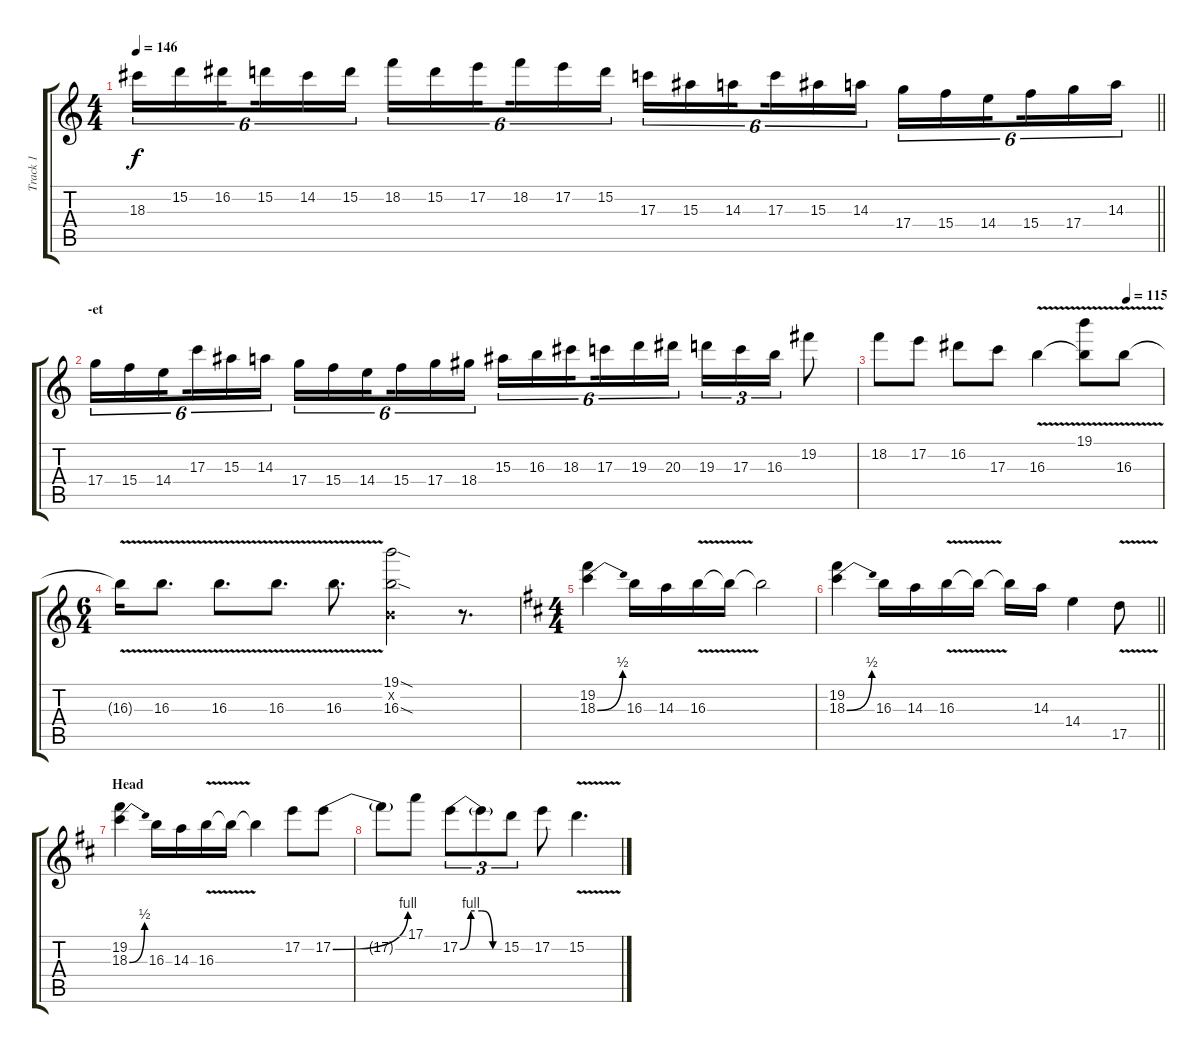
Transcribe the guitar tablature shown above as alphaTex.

\track ("Track 1" "Track 1") {instrument electricguitarclean}
\staff {score tabs}
\tuning (E4 B3 G3 D3 A2 E2) {hide}
\ts (4 4)
\tempo 146
\clef g2
\barLineRight lightlight
\ks c
18.3.16{tu (6 4) dy f} 15.2.16{tu (6 4)} 16.2.16{tu (6 4) beam splitsecondary} 15.2.16{tu (6 4)} 14.2.16{tu (6 4)} 15.2.16{tu (6 4)} 18.2.16{tu (6 4)} 15.2.16{tu (6 4)} 17.2.16{tu (6 4) beam splitsecondary} 18.2.16{tu (6 4)} 17.2.16{tu (6 4)} 15.2.16{tu (6 4)} 17.3.16{tu (6 4)} 15.3.16{tu (6 4)} 14.3.16{tu (6 4) beam splitsecondary} 17.3.16{tu (6 4)} 15.3.16{tu (6 4)} 14.3.16{tu (6 4)} 17.4.16{tu (6 4)} 15.4.16{tu (6 4)} 14.4.16{tu (6 4) beam splitsecondary} 15.4.16{tu (6 4)} 17.4.16{tu (6 4)} 14.3.16{tu (6 4)} |
\section ("" "-et")
17.4.16{tu (6 4)} 15.4.16{tu (6 4)} 14.4.16{tu (6 4) beam splitsecondary} 17.3.16{tu (6 4)} 15.3.16{tu (6 4)} 14.3.16{tu (6 4)} 17.4.16{tu (6 4)} 15.4.16{tu (6 4)} 14.4.16{tu (6 4) beam splitsecondary} 15.4.16{tu (6 4)} 17.4.16{tu (6 4)} 18.4.16{tu (6 4)} 15.3.16{tu (6 4)} 16.3.16{tu (6 4)} 18.3.16{tu (6 4) beam splitsecondary} 17.3.16{tu (6 4)} 19.3.16{tu (6 4)} 20.3.16{tu (6 4)} 19.3.16{tu (3 2)} 17.3.16{tu (3 2)} 16.3.16{tu (3 2)} 19.2.8 |
\tempo (115 0.875)
18.2.8 17.2.8 16.2.8 17.3.8 16.3{v}.4 (19.1 16.3{t}).8 16.3{v}.8 |
\ts (6 4)
16.3{t}.16 16.3{v}.8{d} 16.3{v}.8{d} 16.3{v}.8{d} 16.3{v}.8{d} (19.1{sod} 0.2{x} 16.3{sod}).2 r.8{d} |
\ts (4 4)
\ks bminor
(19.2 18.3{be (bend 0 0 60 2)}).4 16.3.16 14.3.16 16.3{v}.16 16.3{t}.16 16.3{t}.2 |
\barLineRight lightlight
(19.2 18.3{be (bend 0 0 60 2)}).4 16.3.16 14.3.16 16.3{v}.16 16.3{t}.16 16.3{t}.16 14.3.16 14.4.4 17.5{v}.8 |
\section ("" "Head")
(19.2 18.3{be (bend 0 0 60 2)}).4 16.3.16 14.3.16 16.3{v}.16 16.3{t}.16 16.3{t}.4 17.2.8 17.2{be (bend 0 0 60 4)}.8 |
17.2{t}.8 17.1.8 17.2{be (custom 0 0 15 4 30 4 45 0 60 0)}.8{tu (3 2)} 17.2{t}.8{tu (3 2)} 15.2.8{tu (3 2)} 17.2.8 15.2{v}.4{d}
